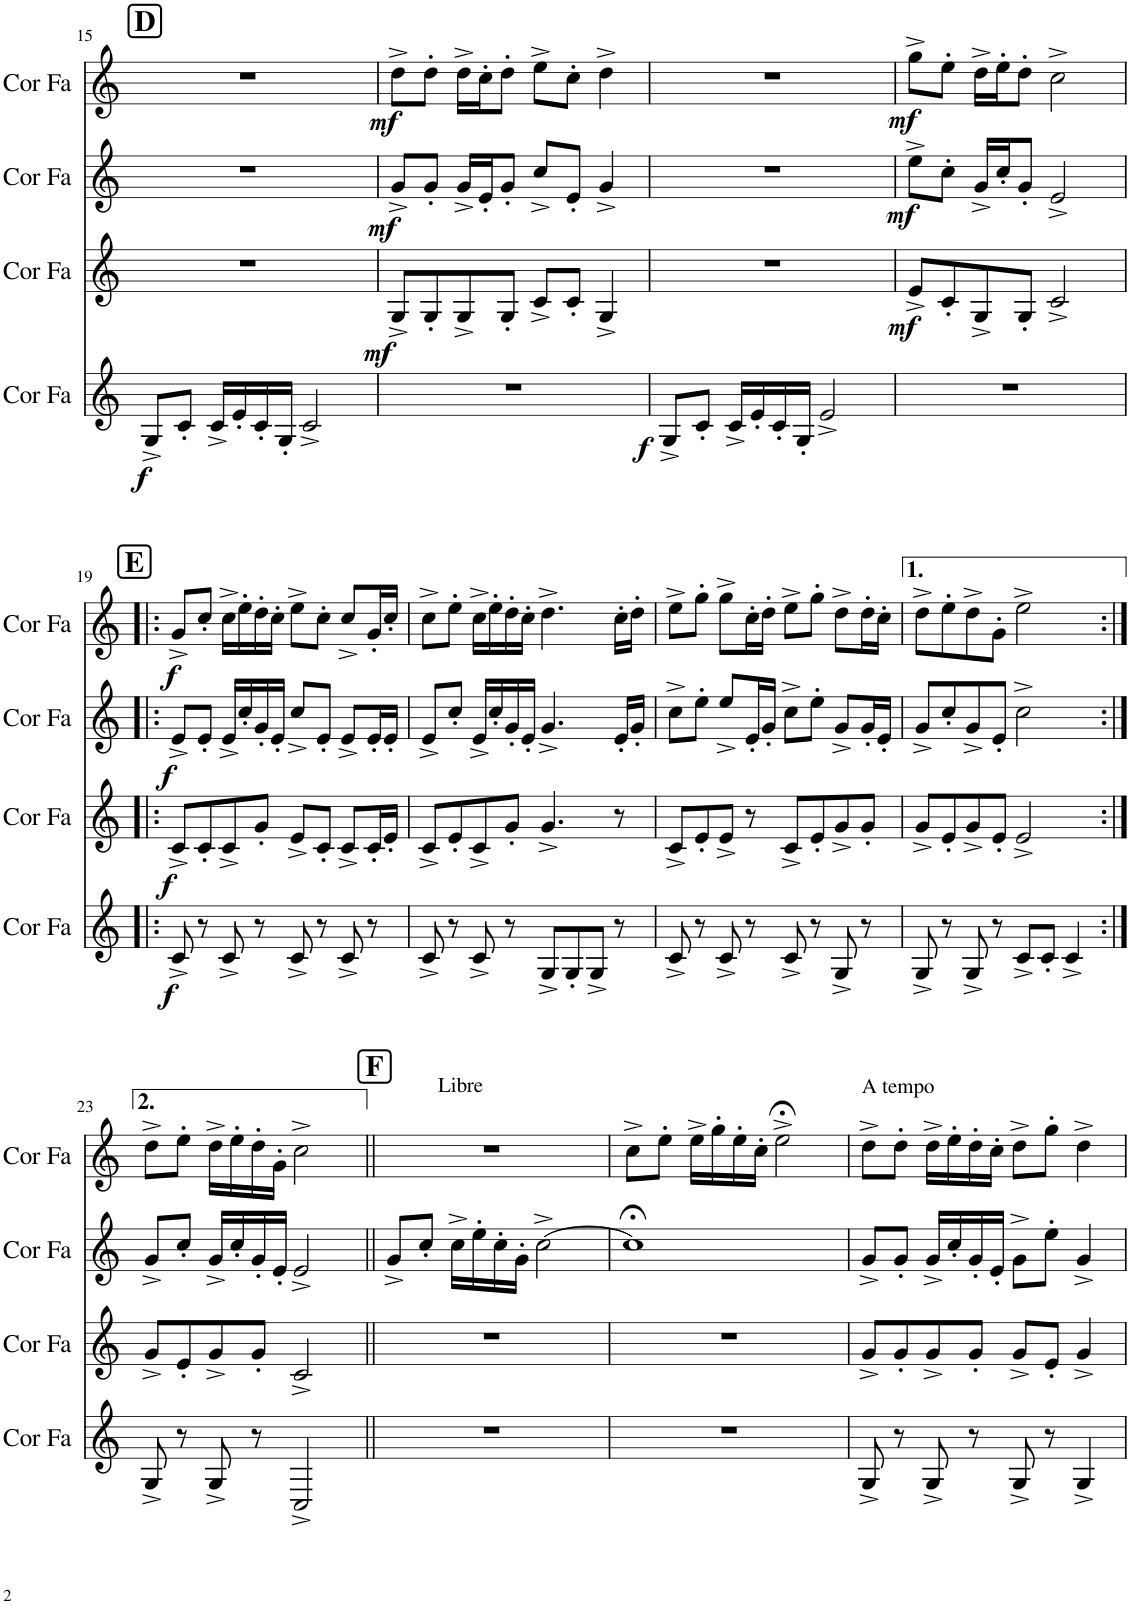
**kern	**dynam	**kern	**dynam	**kern	**dynam	**kern	**dynam
*part4	*part4	*part3	*part3	*part2	*part2	*part1	*part1
*staff4	*staff4	*staff3	*staff3	*staff2	*staff2	*staff1	*staff1
*I"Cor en Fa	*	*I"Cor en Fa	*	*I"Cor en Fa	*	*I"Cor en Fa	*
*I'Cor Fa	*	*I'Cor Fa	*	*I'Cor Fa	*	*I'Cor Fa	*
!!LO:PB:g=z
*clefG2	*	*clefG2	*	*clefG2	*	*clefG2	*
*Trd4c7	*	*Trd4c7	*	*Trd4c7	*	*Trd4c7	*
*k[]	*	*k[]	*	*k[]	*	*k[]	*
*M4/4	*	*M4/4	*	*M4/4	*	*M4/4	*
!!LO:REH:place=s1:a:B:cj:fs=14:t=D
=15	=15	=15	=15	=15	=15	=15	=15
!	!LO:DY:b	!	!	!	!	!	!
8G^/L	f	1r	.	1r	.	1r	.
8c'/J	.	.	.	.	.	.	.
16c^/LL	.	.	.	.	.	.	.
16e'/	.	.	.	.	.	.	.
16c'/	.	.	.	.	.	.	.
16G'/JJ	.	.	.	.	.	.	.
2c^/	.	.	.	.	.	.	.
=16	=16	=16	=16	=16	=16	=16	=16
!	!LO:DY:b	!	!LO:DY:b	!	!LO:DY:b	!	!LO:DY:b
1r	f	8G^/L	mf	8g^/L	mf	8dd^\L	mf
.	.	8G'/	.	8g'/J	.	8dd'\J	.
.	.	8G^/	.	16g^/LL	.	16dd^\LL	.
.	.	.	.	16e'/J	.	16cc'\J	.
.	.	8G'/J	.	8g'/J	.	8dd'\J	.
.	.	8c^/L	.	8cc^/L	.	8ee^\L	.
.	.	8c'/J	.	8e'/J	.	8cc'\J	.
.	.	4G^/	.	4g^/	.	4dd^\	.
=17	=17	=17	=17	=17	=17	=17	=17
8G^/L	.	1r	.	1r	.	1r	.
8c'/J	.	.	.	.	.	.	.
16c^/LL	.	.	.	.	.	.	.
16e'/	.	.	.	.	.	.	.
16c'/	.	.	.	.	.	.	.
16G'/JJ	.	.	.	.	.	.	.
2e^/	.	.	.	.	.	.	.
=18	=18	=18	=18	=18	=18	=18	=18
!	!	!	!LO:DY:b	!	!LO:DY:b	!	!LO:DY:b
1r	.	8e^/L	mf	8ee^\L	mf	8gg^\L	mf
.	.	8c'/	.	8cc'\J	.	8ee'\J	.
.	.	8G^/	.	16g^/LL	.	16dd^\LL	.
.	.	.	.	16cc'/J	.	16ee'\J	.
.	.	8G'/J	.	8g'/J	.	8dd'\J	.
.	.	2c^/	.	2e^/	.	2cc^\	.
!!LO:LB:g=z
!!LO:REH:place=s1:a:B:cj:fs=14:t=E
=19!|:	=19!|:	=19!|:	=19!|:	=19!|:	=19!|:	=19!|:	=19!|:
!	!LO:DY:b	!	!LO:DY:b	!	!LO:DY:b	!	!LO:DY:b
8c^/	f	8c^/L	f	8e^/L	f	8g^/L	f
8r	.	8c'/	.	8e'/J	.	8cc'/J	.
8c^/	.	8c^/	.	16e^/LL	.	16cc^\LL	.
.	.	.	.	16cc'/	.	16ee'\	.
8r	.	8g'/J	.	16g'/	.	16dd'\	.
.	.	.	.	16e'/JJ	.	16cc'\JJ	.
8c^/	.	8e^/L	.	8cc^/L	.	8ee^\L	.
8r	.	8c'/J	.	8e'/J	.	8cc'\J	.
8c^/	.	8c^/L	.	8e^/L	.	8cc^/L	.
8r	.	16c'/L	.	16e'/L	.	16g'/L	.
.	.	16e'/JJ	.	16e'/JJ	.	16cc'/JJ	.
=20	=20	=20	=20	=20	=20	=20	=20
8c^/	.	8c^/L	.	8e^/L	.	8cc^\L	.
8r	.	8e'/	.	8cc'/J	.	8ee'\J	.
8c^/	.	8c^/	.	16e^/LL	.	16cc^\LL	.
.	.	.	.	16cc'/	.	16ee'\	.
8r	.	8g'/J	.	16g'/	.	16dd'\	.
.	.	.	.	16e'/JJ	.	16cc'\JJ	.
8G^/L	.	4.g^/	.	4.g^/	.	4.dd^\	.
8G'/	.	.	.	.	.	.	.
8G^/J	.	.	.	.	.	.	.
8r	.	8r	.	16e'/LL	.	16cc'\LL	.
.	.	.	.	16g'/JJ	.	16dd'\JJ	.
=21	=21	=21	=21	=21	=21	=21	=21
8c^/	.	8c^/L	.	8cc^\L	.	8ee^\L	.
8r	.	8e'/	.	8ee'\J	.	8gg'\J	.
8c^/	.	8e^/J	.	8ee^/L	.	8gg^\L	.
8r	.	8r	.	16e'/L	.	16cc'\L	.
.	.	.	.	16g'/JJ	.	16dd'\JJ	.
8c^/	.	8c^/L	.	8cc^\L	.	8ee^\L	.
8r	.	8e'/	.	8ee'\J	.	8gg'\J	.
8G^/	.	8g^/	.	8g^/L	.	8dd^\L	.
8r	.	8g'/J	.	16g'/L	.	16dd'\L	.
.	.	.	.	16e'/JJ	.	16cc'\JJ	.
=22	=22	=22	=22	=22	=22	=22	=22
8G^/	.	8g^/L	.	8g^/L	.	8dd^\L	.
8r	.	8e'/	.	8cc'/	.	8ee'\	.
8G^/	.	8g^/	.	8g^/	.	8dd^\	.
8r	.	8e'/J	.	8e'/J	.	8g'\J	.
8c^/L	.	2e^/	.	2cc^\	.	2ee^\	.
8c'/J	.	.	.	.	.	.	.
4c^/	.	.	.	.	.	.	.
!!LO:LB:g=z
=23:|!	=23:|!	=23:|!	=23:|!	=23:|!	=23:|!	=23:|!	=23:|!
8G^/	.	8g^/L	.	8g^/L	.	8dd^\L	.
8r	.	8e'/	.	8cc'/J	.	8ee'\J	.
8G^/	.	8g^/	.	16g^/LL	.	16dd^\LL	.
.	.	.	.	16cc'/	.	16ee'\	.
8r	.	8g'/J	.	16g'/	.	16dd'\	.
.	.	.	.	16e'/JJ	.	16g'\JJ	.
2C^/	.	2c^/	.	2e^/	.	2cc^\	.
!!LO:REH:place=s1:a:B:cj:fs=14:t=F
=24||	=24||	=24||	=24||	=24||	=24||	=24||	=24||
!	!	!	!	!	!	!LO:TX:a:t=Libre	!
1r	.	1r	.	8g^/L	.	1r	.
.	.	.	.	8cc'/J	.	.	.
.	.	.	.	16cc^\LL	.	.	.
.	.	.	.	16ee'\	.	.	.
.	.	.	.	16cc'\	.	.	.
.	.	.	.	16g'\JJ	.	.	.
.	.	.	.	[2cc^\	.	.	.
=25	=25	=25	=25	=25	=25	=25	=25
1r	.	1r	.	1cc;<]	.	8cc^\L	.
.	.	.	.	.	.	8ee'\J	.
.	.	.	.	.	.	16ee^\LL	.
.	.	.	.	.	.	16gg'\	.
.	.	.	.	.	.	16ee'\	.
.	.	.	.	.	.	16cc'\JJ	.
.	.	.	.	.	.	2ee;<^\	.
=26	=26	=26	=26	=26	=26	=26	=26
!	!	!	!	!	!	!LO:TX:a:t=A tempo	!
8G^/	.	8g^/L	.	8g^/L	.	8dd^\L	.
8r	.	8g'/	.	8g'/J	.	8dd'\J	.
8G^/	.	8g^/	.	16g^/LL	.	16dd^\LL	.
.	.	.	.	16cc'/	.	16ee'\	.
8r	.	8g'/J	.	16g'/	.	16dd'\	.
.	.	.	.	16e'/JJ	.	16cc'\JJ	.
8G^/	.	8g^/L	.	8g^\L	.	8dd^\L	.
8r	.	8e'/J	.	8ee'\J	.	8gg'\J	.
4G^/	.	4g^/	.	4g^/	.	4dd^\	.
=	=	=	=	=	=	=	=
*-	*-	*-	*-	*-	*-	*-	*-
